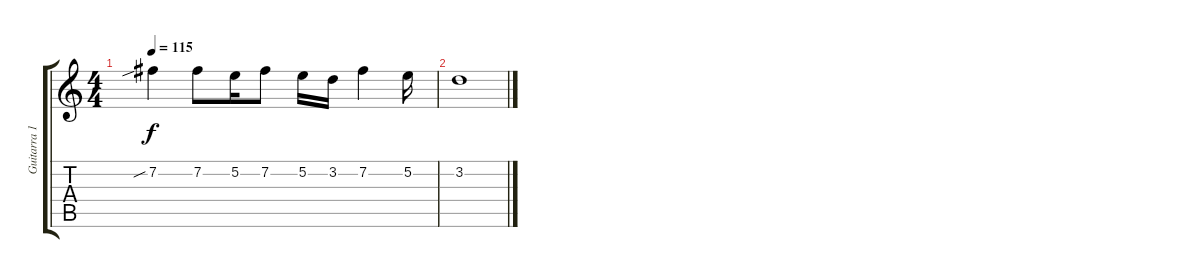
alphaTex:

\track ("Guitarra 1" "Guitarra 1") {instrument distortionguitar}
\staff {score tabs}
\tuning (E4 B3 G3 D3 A2 E2) {hide}
\ts (4 4)
\tempo 115
\clef g2
\ks c
7.2{sib}.4{dy f} 7.2.8 5.2.16 7.2.8 5.2.16 3.2.16 7.2.4 5.2.16 |
3.2.1
